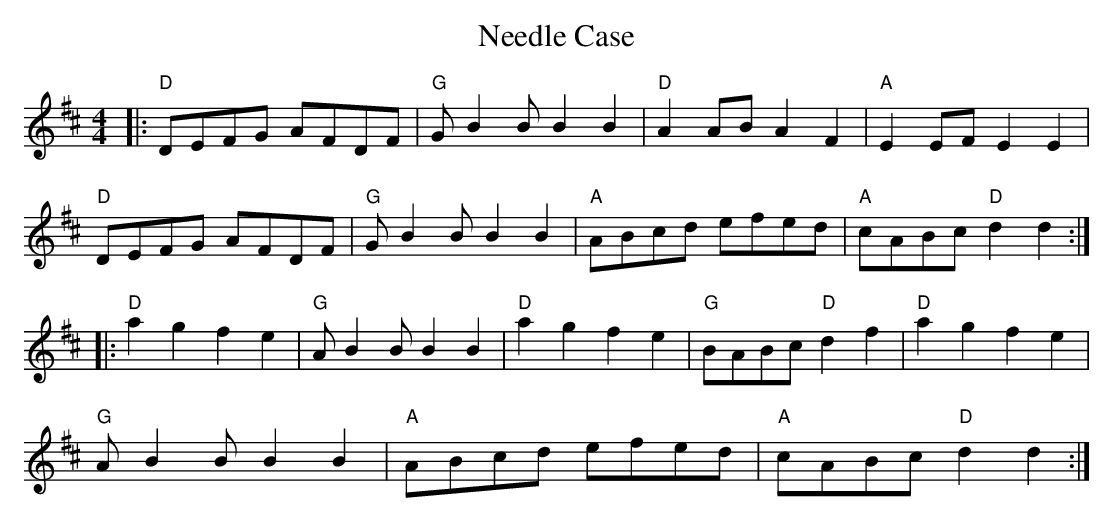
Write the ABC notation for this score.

X:1
T: Needle Case
M: 4/4
L: 1/4
K: D
|:\
"D"D/2E/2F/2G/2 A/2F/2D/2F/2 | "G"G/2BB/2 BB | "D"AA/2B/2 AF | "A"EE/2F/2 EE |
"D"D/2E/2F/2G/2 A/2F/2D/2F/2 | "G"G/2BB/2 BB | "A"A/2B/2c/2d/2 e/2f/2e/2d/2 |\
"A"c/2A/2B/2c/2 "D"dd ::
"D"ag fe | "G"A/2BB/2 BB | "D"ag fe | "G"B/2A/2B/2c/2 "D"df | "D"ag fe |
"G"A/2BB/2 BB | "A"A/2B/2c/2d/2 e/2f/2e/2d/2 | "A"c/2A/2B/2c/2 "D"dd :|
